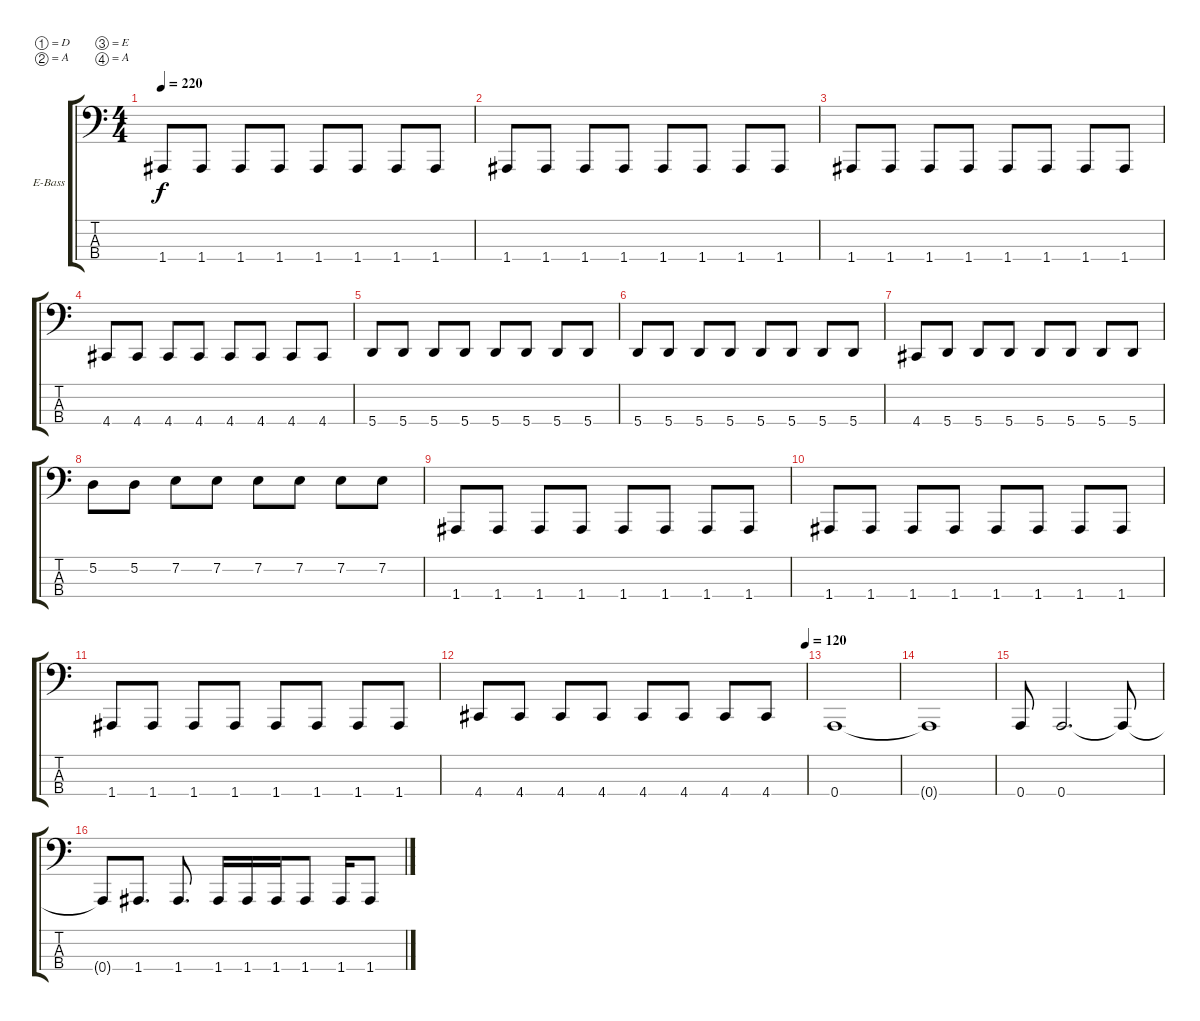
\defaultSystemsLayout 4
\bracketExtendMode groupsimilarinstruments
\firstSystemTrackNameOrientation horizontal
\otherSystemsTrackNameOrientation horizontal
\track ("Electric Bass" "E-Bass") {instrument electricbassfinger}
\staff {score tabs}
\tuning (D2 A1 E1 A0)
\ts (4 4)
\tempo 220
\clef f4
\scale
0.333333
\ks c
1.4.8{dy f} 1.4.8 1.4.8 1.4.8 1.4.8 1.4.8 1.4.8 1.4.8 |
\scale
0.333333 1.4.8 1.4.8 1.4.8 1.4.8 1.4.8 1.4.8 1.4.8 1.4.8 |
\scale
0.333333 1.4.8 1.4.8 1.4.8 1.4.8 1.4.8 1.4.8 1.4.8 1.4.8 |
\scale
0.333333 4.4.8 4.4.8 4.4.8 4.4.8 4.4.8 4.4.8 4.4.8 4.4.8 |
\scale
0.333333 5.4.8 5.4.8 5.4.8 5.4.8 5.4.8 5.4.8 5.4.8 5.4.8 |
\scale
0.333333 5.4.8 5.4.8 5.4.8 5.4.8 5.4.8 5.4.8 5.4.8 5.4.8 |
\scale
0.333333 4.4.8 5.4.8 5.4.8 5.4.8 5.4.8 5.4.8 5.4.8 5.4.8 |
\scale
0.333333 5.2.8 5.2.8 7.2.8 7.2.8 7.2.8 7.2.8 7.2.8 7.2.8 |
\scale
0.333333 1.4.8 1.4.8 1.4.8 1.4.8 1.4.8 1.4.8 1.4.8 1.4.8 |
\scale
0.333333 1.4.8 1.4.8 1.4.8 1.4.8 1.4.8 1.4.8 1.4.8 1.4.8 |
\scale
0.333333 1.4.8 1.4.8 1.4.8 1.4.8 1.4.8 1.4.8 1.4.8 1.4.8 |
\tempo (120 1)
\scale
0.333333 4.4.8 4.4.8 4.4.8 4.4.8 4.4.8 4.4.8 4.4.8 4.4.8 |
\scale
0.333333 0.4.1 |
\scale
0.333333 0.4{t}.1 |
\scale
0.333333 0.4.8 0.4.2{d} 0.4{t}.8 |
\scale
0.333333 0.4{t}.8 1.4.8{d} 1.4.8{d} 1.4.16 1.4.16 1.4.16 1.4.8 1.4.16 1.4.8
